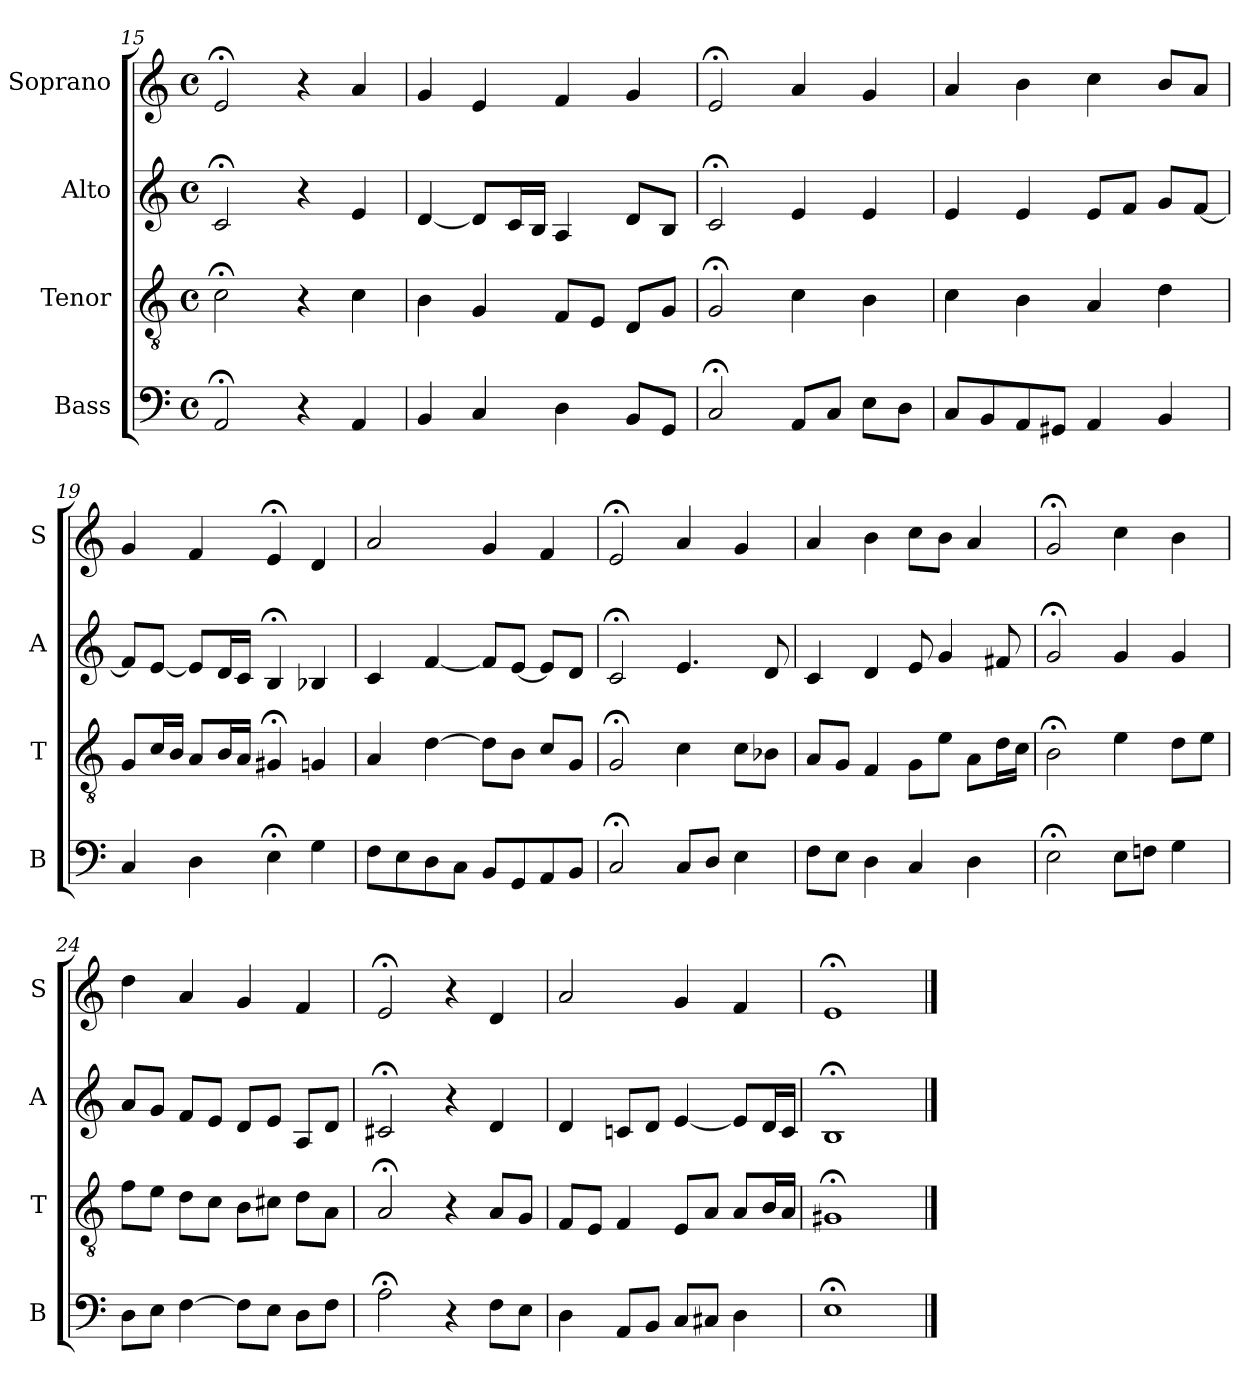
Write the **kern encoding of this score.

**kern	**kern	**kern	**kern
*part4	*part3	*part2	*part1
*staff4	*staff3	*staff2	*staff1
*I"Bass	*I"Tenor	*I"Alto	*I"Soprano
*I'B	*I'T	*I'A	*I'S
*clefF4	*clefGv2	*clefG2	*clefG2
*k[]	*k[]	*k[]	*k[]
*a:	*a:	*a:	*a:
*M4/4	*M4/4	*M4/4	*M4/4
*met(c)	*met(c)	*met(c)	*met(c)
=15	=15	=15	=15
2AA;<	2c;<	2c;<	2e;<
4r	4r	4r	4r
4AA	4c	4e	4a
=16	=16	=16	=16
4BB	4B	[4d	4g
4C	4G	8dL]	4e
.	.	16cL	.
.	.	16BJJ	.
4D	8FL	4A	4f
.	8EJ	.	.
8BBL	8DL	8dL	4g
8GGJ	8GJ	8BJ	.
=17	=17	=17	=17
2C;<	2G;<	2c;<	2e;<
8AAL	4c	4e	4a
8CJ	.	.	.
8EL	4B	4e	4g
8DJ	.	.	.
=18	=18	=18	=18
8CL	4c	4e	4a
8BB	.	.	.
8AA	4B	4e	4b
8GG#XJ	.	.	.
4AA	4A	8eL	4cc
.	.	8fJ	.
4BB	4d	8gL	8bL
.	.	[8fJ	8aJ
=19	=19	=19	=19
4C	8GL	8fL]	4g
.	16cL	[8eJ	.
.	16BJJ	.	.
4D	8AL	8eL]	4f
.	16BL	16dL	.
.	16AJJ	16cJJ	.
4E;<	4G#X;<	4B;<	4e;<
4G	4Gn	4B-X	4d
=20	=20	=20	=20
8FL	4A	4c	2a
8E	.	.	.
8D	[4d	[4f	.
8CJ	.	.	.
8BBL	8dL]	8fL]	4g
8GG	8BJ	[8eJ	.
8AA	8cL	8eL]	4f
8BBJ	8GJ	8dJ	.
=21	=21	=21	=21
2C;<	2G;<	2c;<	2e;<
8CL	4c	4.e	4a
8DJ	.	.	.
4E	8cL	.	4g
.	8B-XJ	8d	.
=22	=22	=22	=22
8FL	8AL	4c	4a
8EJ	8GJ	.	.
4D	4F	4d	4b
4C	8GL	8e	8ccL
.	8eJ	4g	8bJ
4D	8AL	.	4a
.	16dL	8f#X	.
.	16cJJ	.	.
=23	=23	=23	=23
2E;<	2B;<	2g;<	2g;<
8EL	4e	4g	4cc
8FnJ	.	.	.
4G	8dL	4g	4b
.	8eJ	.	.
=24	=24	=24	=24
8DL	8fL	8aL	4dd
8EJ	8eJ	8gJ	.
[4F	8dL	8fL	4a
.	8cJ	8eJ	.
8FiL]	8BiL	8diL	4gi
8EJ	8c#XJ	8eJ	.
8DL	8dL	8AL	4f
8FJ	8AJ	8dJ	.
=25	=25	=25	=25
2A;<	2A;<	2c#X;<	2e;<
4r	4r	4r	4r
8FL	8AL	4d	4d
8EJ	8GJ	.	.
=26	=26	=26	=26
4D	8FL	4d	2a
.	8EJ	.	.
8AAL	4F	8cnL	.
8BBJ	.	8dJ	.
8CL	8EL	[4e	4g
8C#XJ	8AJ	.	.
4D	8AL	8eL]	4f
.	16BL	16dL	.
.	16AJJ	16cJJ	.
=27	=27	=27	=27
1E;<	1G#X;<	1B;<	1e;<
==	==	==	==
*-	*-	*-	*-
